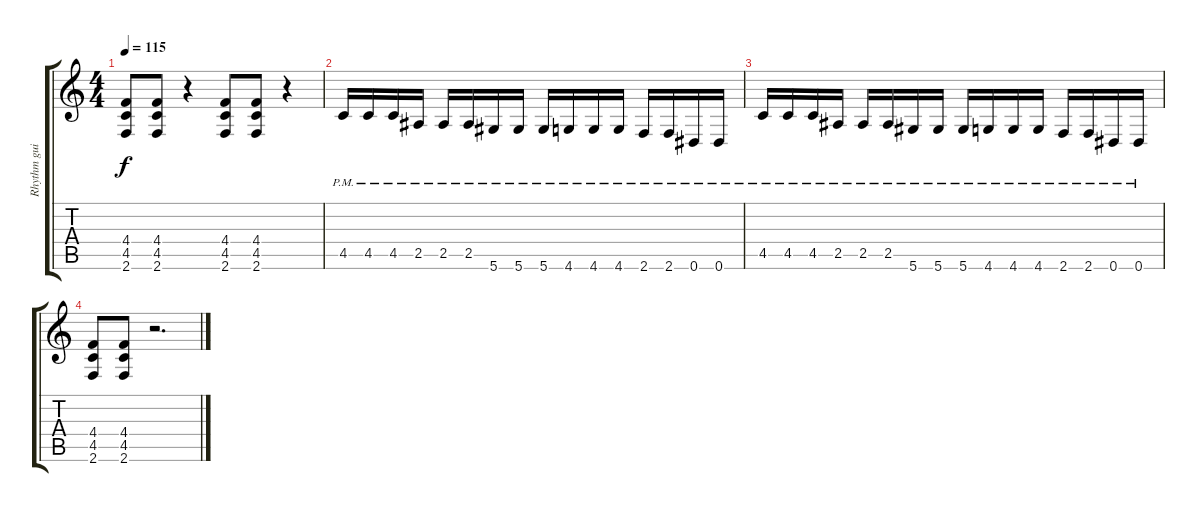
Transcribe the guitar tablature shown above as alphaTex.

\track ("Rhythm guitar" "Rhythm gui") {instrument distortionguitar}
\staff {score tabs}
\tuning (Eb4 Bb3 Gb3 Db3 Ab2 Eb2) {hide}
\ts (4 4)
\tempo 115
\clef g2
\ks c
(4.4 4.5 2.6).8{dy f} (4.4 4.5 2.6).8 r.4 (4.4 4.5 2.6).8 (4.4 4.5 2.6).8 r.4 |
4.5{pm}.16 4.5{pm}.16 4.5{pm}.16 2.5{pm}.16 2.5{pm}.16 2.5{pm}.16 5.6{pm}.16 5.6{pm}.16 5.6{pm}.16 4.6{pm}.16 4.6{pm}.16 4.6{pm}.16 2.6{pm}.16 2.6{pm}.16 0.6{pm}.16 0.6{pm}.16 |
4.5{pm}.16 4.5{pm}.16 4.5{pm}.16 2.5{pm}.16 2.5{pm}.16 2.5{pm}.16 5.6{pm}.16 5.6{pm}.16 5.6{pm}.16 4.6{pm}.16 4.6{pm}.16 4.6{pm}.16 2.6{pm}.16 2.6{pm}.16 0.6{pm}.16 0.6{pm}.16 |
(4.4 4.5 2.6).8 (4.4 4.5 2.6).8 r.2{d}
